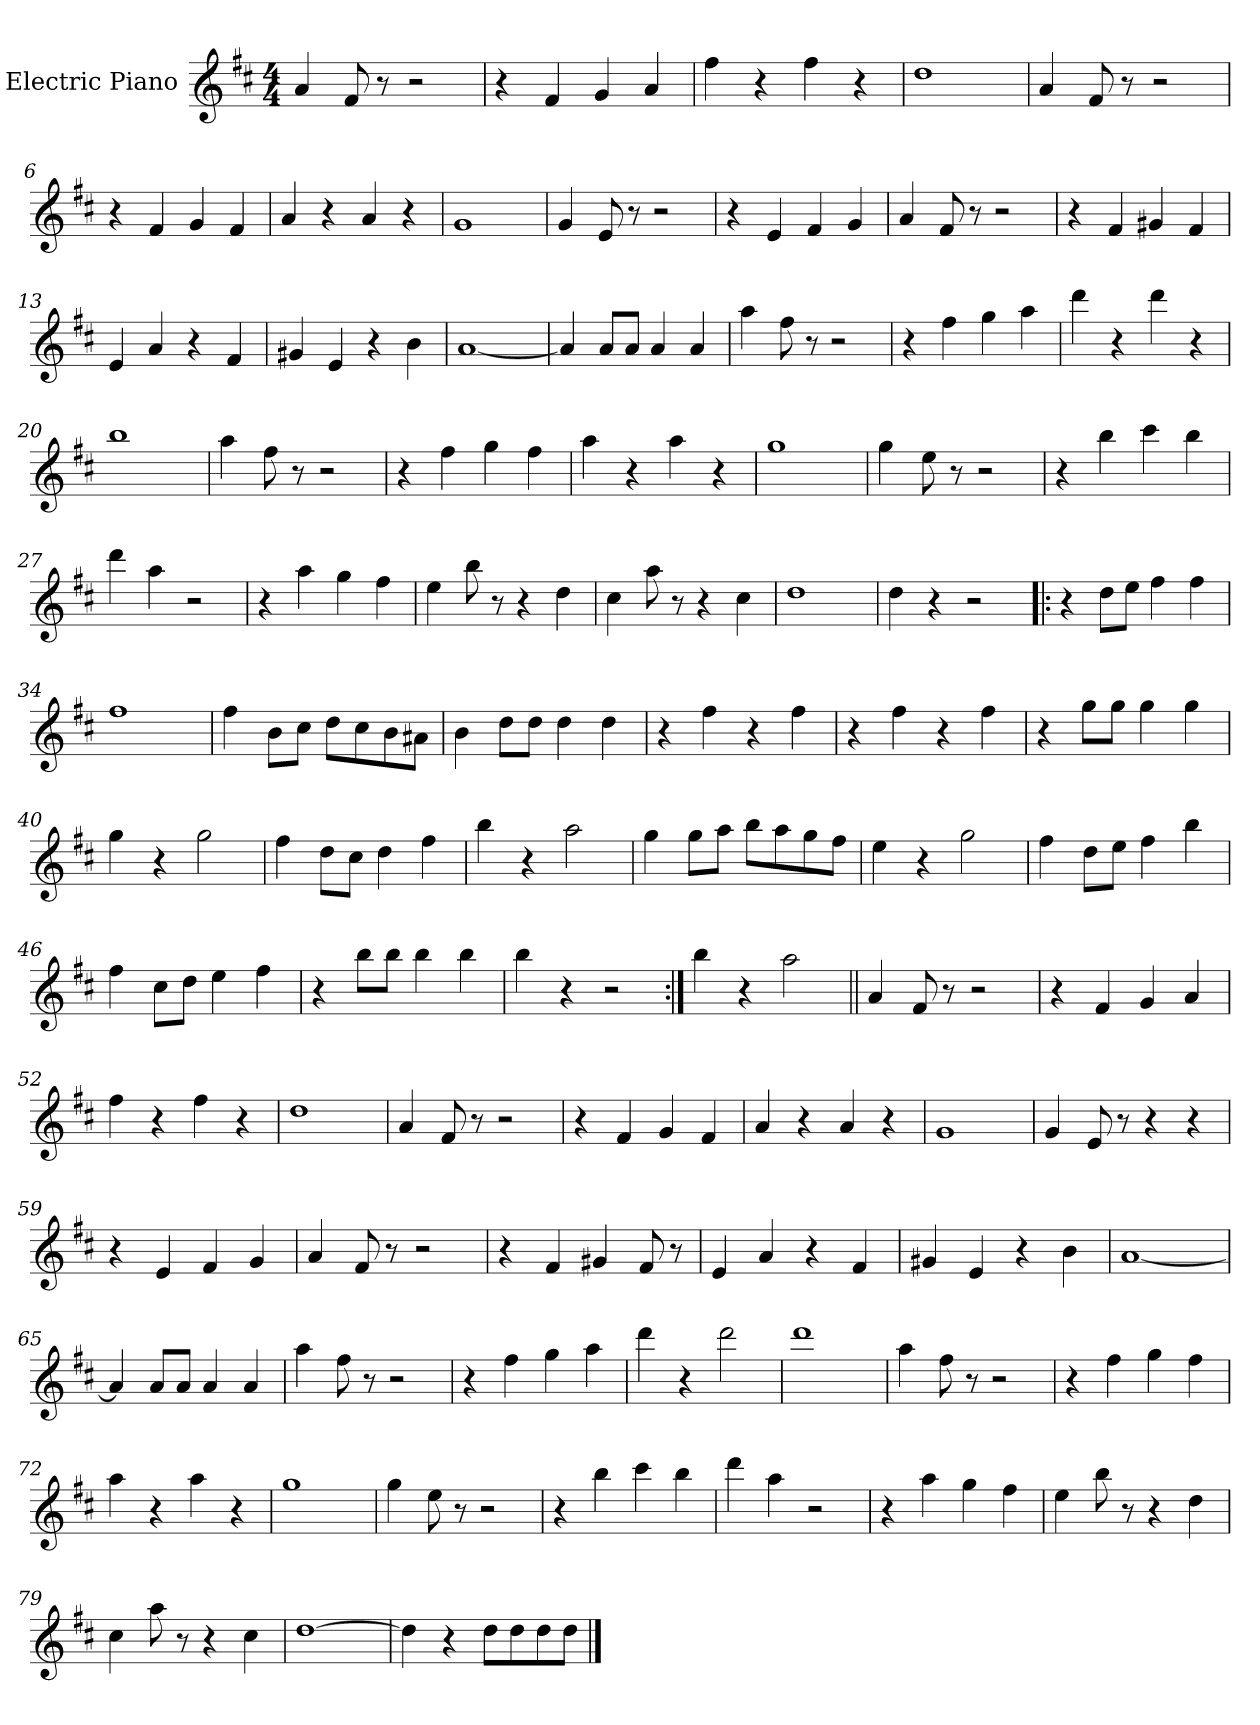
**kern
*part1
*staff1
*I"Electric Piano
*I'E.Pno
*clefG2
*k[f#c#]
*D:
*M4/4
=1
4a/
8f#/
8r
2r
=2
4r
4f#/
4g/
4a/
=3
4ff#\
4r
4ff#\
4r
=4
1dd
=5
4a/
8f#/
8r
2r
=6
4r
4f#/
4g/
4f#/
=7
4a/
4r
4a/
4r
=8
1g
!!LO:LB:g=z
=9
4g/
8e/
8r
2r
=10
4r
4e/
4f#/
4g/
=11
4a/
8f#/
8r
2r
=12
4r
4f#/
4g#X/
4f#/
=13
4e/
4a/
4r
4f#/
=14
4g#X/
4e/
4r
4b\
=15
[1a
!!LO:LB:g=z
=16
4a/]
8a/L
8a/J
4a/
4a/
=17
4aa\
8ff#\
8r
2r
=18
4r
4ff#\
4gg\
4aa\
=19
4ddd\
4r
4ddd\
4r
=20
1bb
=21
4aa\
8ff#\
8r
2r
=22
4r
4ff#\
4gg\
4ff#\
=23
4aa\
4r
4aa\
4r
=24
1gg
!!LO:LB:g=z
=25
4gg\
8ee\
8r
2r
=26
4r
4bb\
4ccc#\
4bb\
=27
4ddd\
4aa\
2r
=28
4r
4aa\
4gg\
4ff#\
=29
4ee\
8bb\
8r
4r
4dd\
=30
4cc#\
8aa\
8r
4r
4cc#\
=31
1dd
!!LO:LB:g=z
=32
4dd\
4r
2r
=33!|:
4r
8dd\L
8ee\J
4ff#\
4ff#\
=34
1ff#
=35
4ff#\
8b\L
8cc#\J
8dd\L
8cc#\
8b\
8a#X\J
=36
4b\
8dd\L
8dd\J
4dd\
4dd\
=37
4r
4ff#\
4r
4ff#\
=38
4r
4ff#\
4r
4ff#\
=39
4r
8gg\L
8gg\J
4gg\
4gg\
=40
4gg\
4r
2gg\
!!LO:LB:g=z
=41
4ff#\
8dd\L
8cc#\J
4dd\
4ff#\
=42
4bb\
4r
2aa\
=43
4gg\
8gg\L
8aa\J
8bb\L
8aa\
8gg\
8ff#\J
=44
4ee\
4r
2gg\
=45
4ff#\
8dd\L
8ee\J
4ff#\
4bb\
=46
4ff#\
8cc#\L
8dd\J
4ee\
4ff#\
=47
4r
8bb\L
8bb\J
4bb\
4bb\
=48
4bb\
4r
2r
!!LO:LB:g=z
=49:|!
4bb\
4r
2aa\
=50||
4a/
8f#/
8r
2r
=51
4r
4f#/
4g/
4a/
=52
4ff#\
4r
4ff#\
4r
=53
1dd
=54
4a/
8f#/
8r
2r
=55
4r
4f#/
4g/
4f#/
=56
4a/
4r
4a/
4r
=57
1g
!!LO:LB:g=z
=58
4g/
8e/
8r
4r
4r
=59
4r
4e/
4f#/
4g/
=60
4a/
8f#/
8r
2r
=61
4r
4f#/
4g#X/
8f#/
8r
=62
4e/
4a/
4r
4f#/
=63
4g#X/
4e/
4r
4b\
=64
[1a
!!LO:LB:g=z
=65
4a/]
8a/L
8a/J
4a/
4a/
=66
4aa\
8ff#\
8r
2r
=67
4r
4ff#\
4gg\
4aa\
=68
4ddd\
4r
2ddd\
=69
1ddd
=70
4aa\
8ff#\
8r
2r
=71
4r
4ff#\
4gg\
4ff#\
=72
4aa\
4r
4aa\
4r
=73
1gg
!!LO:LB:g=z
=74
4gg\
8ee\
8r
2r
=75
4r
4bb\
4ccc#\
4bb\
=76
4ddd\
4aa\
2r
=77
4r
4aa\
4gg\
4ff#\
=78
4ee\
8bb\
8r
4r
4dd\
=79
4cc#\
8aa\
8r
4r
4cc#\
=80
[1dd
=81
4dd\]
4r
8dd\L
8dd\
8dd\
8dd\J
==
*-
